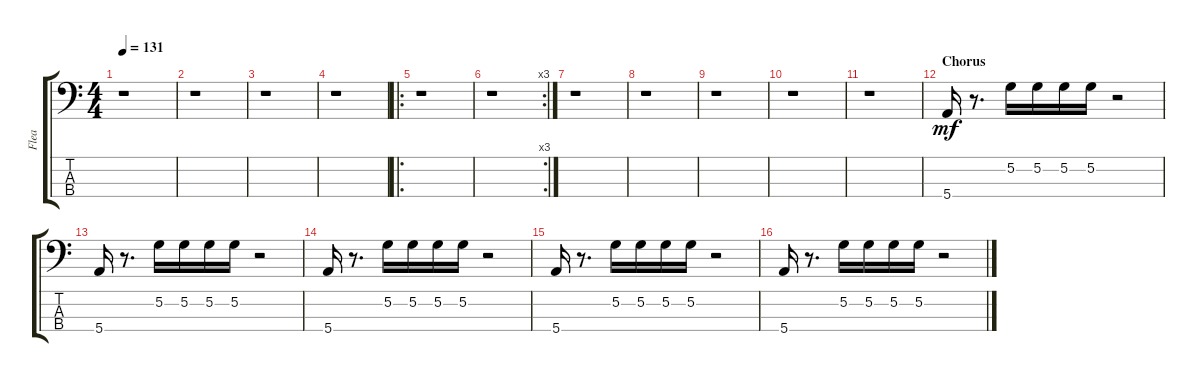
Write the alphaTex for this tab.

\track ("Flea" "Flea") {instrument electricbassfinger}
\staff {score tabs}
\tuning (G2 D2 A1 E1) {hide}
\ts (4 4)
\tempo 131
\clef f4
\ks c
r.1{dy mf} |
r.1 |
r.1 |
r.1 |
\ro
r.1 |
\rc 3
r.1 |
r.1 |
r.1 |
r.1 |
r.1 |
r.1 |
\section ("" "Chorus")
5.4.16 r.8{d} 5.2.16 5.2.16 5.2.16 5.2.16 r.2 |
5.4.16 r.8{d} 5.2.16 5.2.16 5.2.16 5.2.16 r.2 |
5.4.16 r.8{d} 5.2.16 5.2.16 5.2.16 5.2.16 r.2 |
5.4.16 r.8{d} 5.2.16 5.2.16 5.2.16 5.2.16 r.2 |
5.4.16 r.8{d} 5.2.16 5.2.16 5.2.16 5.2.16 r.2
